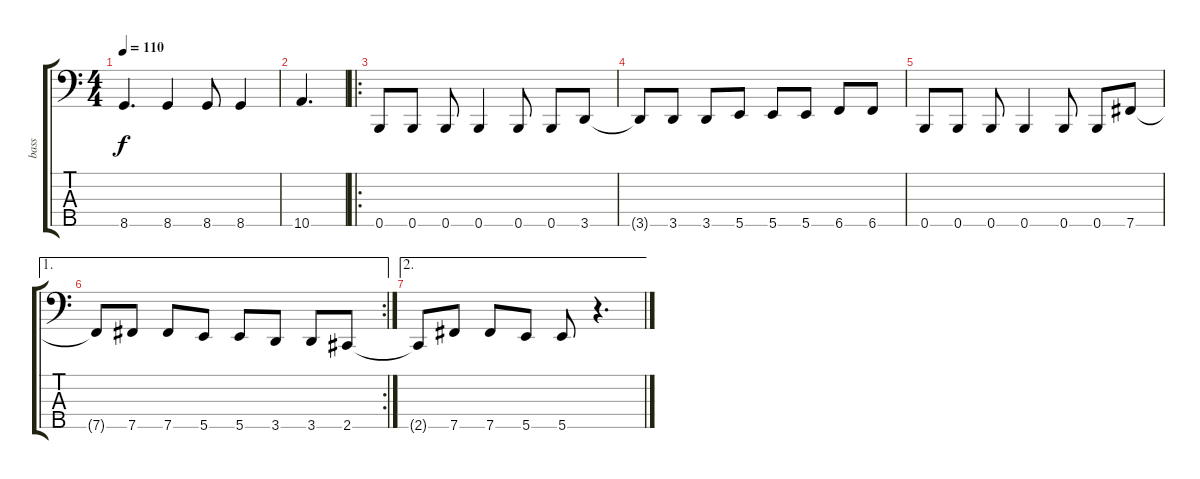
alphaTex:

\track ("bass" "bass") {instrument electricbasspick}
\staff {score tabs}
\tuning (G2 D2 A1 E1 B0) {hide}
\ts (4 4)
\tempo 110
\clef f4
\ks c
8.5.4{d dy f} 8.5.4 8.5.8 8.5.4 |
10.5.4{d} |
\ro
0.5.8 0.5.8 0.5.8 0.5.4 0.5.8 0.5.8 3.5.8 |
3.5{t}.8 3.5.8 3.5.8 5.5.8 5.5.8 5.5.8 6.5.8 6.5.8 |
0.5.8 0.5.8 0.5.8 0.5.4 0.5.8 0.5.8 7.5.8 |
\ae 1
\rc 2
7.5{t}.8 7.5.8 7.5.8 5.5.8 5.5.8 3.5.8 3.5.8 2.5.8 |
\ae 2
2.5{t}.8 7.5.8 7.5.8 5.5.8 5.5.8 r.4{d}
